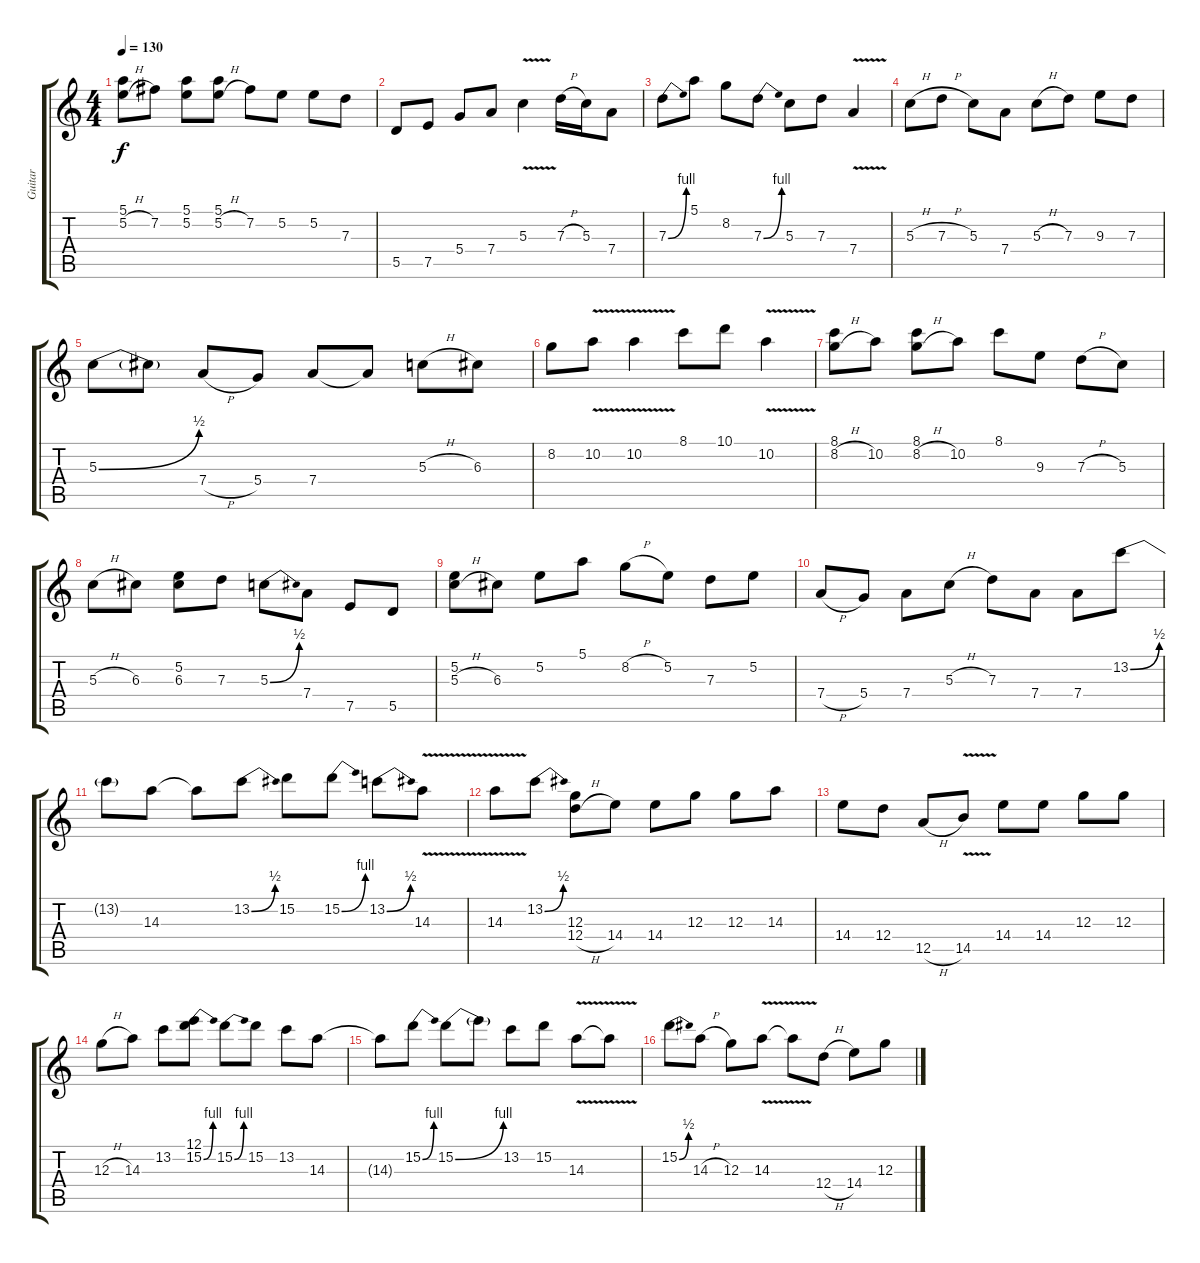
\track ("Guitar" "Guitar") {instrument overdrivenguitar}
\staff {score tabs}
\tuning (E4 B3 G3 D3 A2 E2) {hide}
\ts (4 4)
\tempo 130
\clef g2
\ks c
(5.1 5.2{h}).8{dy f instrument overdrivenguitar} 7.2.8 (5.1 5.2).8 (5.1 5.2{h}).8 7.2.8 5.2.8 5.2.8 7.3.8 |
5.5.8 7.5.8 5.4.8 7.4.8 5.3{v}.4 7.3{h}.16 5.3.16 7.4.8 |
7.3{be (bend 0 0 60 4)}.8 5.1.8 8.2.8 7.3{be (bend 0 0 60 4)}.8 5.3.8 7.3.8 7.4{v}.4 |
5.3{h}.8 7.3{h}.8 5.3.8 7.4.8 5.3{h}.8 7.3.8 9.3.8 7.3.8 |
5.3{be (bend 0 0 60 2)}.8 5.3{t}.8 7.4{h}.8 5.4.8 7.4.8 7.4{t}.8 5.3{h}.8 6.3.8 |
8.2.8 10.2{v}.8 10.2{v}.4 8.1.8 10.1.8 10.2{v}.4 |
(8.1 8.2{h}).8 10.2.8 (8.1 8.2{h}).8 10.2.8 8.1.8 9.3.8 7.3{h}.8 5.3.8 |
5.3{h}.8 6.3.8 (5.2 6.3).8 7.3.8 5.3{be (bend 0 0 60 2)}.8 7.4.8 7.5.8 5.5.8 |
(5.2 5.3{h}).8 6.3.8 5.2.8 5.1.8 8.2{h}.8 5.2.8 7.3.8 5.2.8 |
7.4{h}.8 5.4.8 7.4.8 5.3{h}.8 7.3.8 7.4.8 7.4.8 13.2{be (bend 0 0 60 2)}.8 |
13.2{t}.8 14.3.8 14.3{t}.8 13.2{be (bend 0 0 60 2)}.8 15.2.8 15.2{be (bend 0 0 60 4)}.8 13.2{be (bend 0 0 60 2)}.8 14.3{v}.8 |
14.3{v}.8 13.2{be (bend 0 0 60 2)}.8 (12.3 12.4{h}).8 14.4.8 14.4.8 12.3.8 12.3.8 14.3.8 |
14.4.8 12.4.8 12.5{h}.8 14.5{v}.8 14.4.8 14.4.8 12.3.8 12.3.8 |
12.3{h}.8 14.3.8 13.2.8 (12.1 15.2{be (bend 0 0 60 4)}).8 15.2{be (bend 0 0 60 4)}.8 15.2.8 13.2.8 14.3.8 |
14.3{t}.8 15.2{be (bend 0 0 60 4)}.8 15.2{be (bend 0 0 60 4)}.8 15.2{t}.8 13.2.8 15.2.8 14.3{v}.8 14.3{t}.8 |
15.2{be (bend 0 0 60 2)}.8 14.3{h}.8 12.3.8 14.3{v}.8 14.3{t}.8 12.4{h}.8 14.4.8 12.3.8
